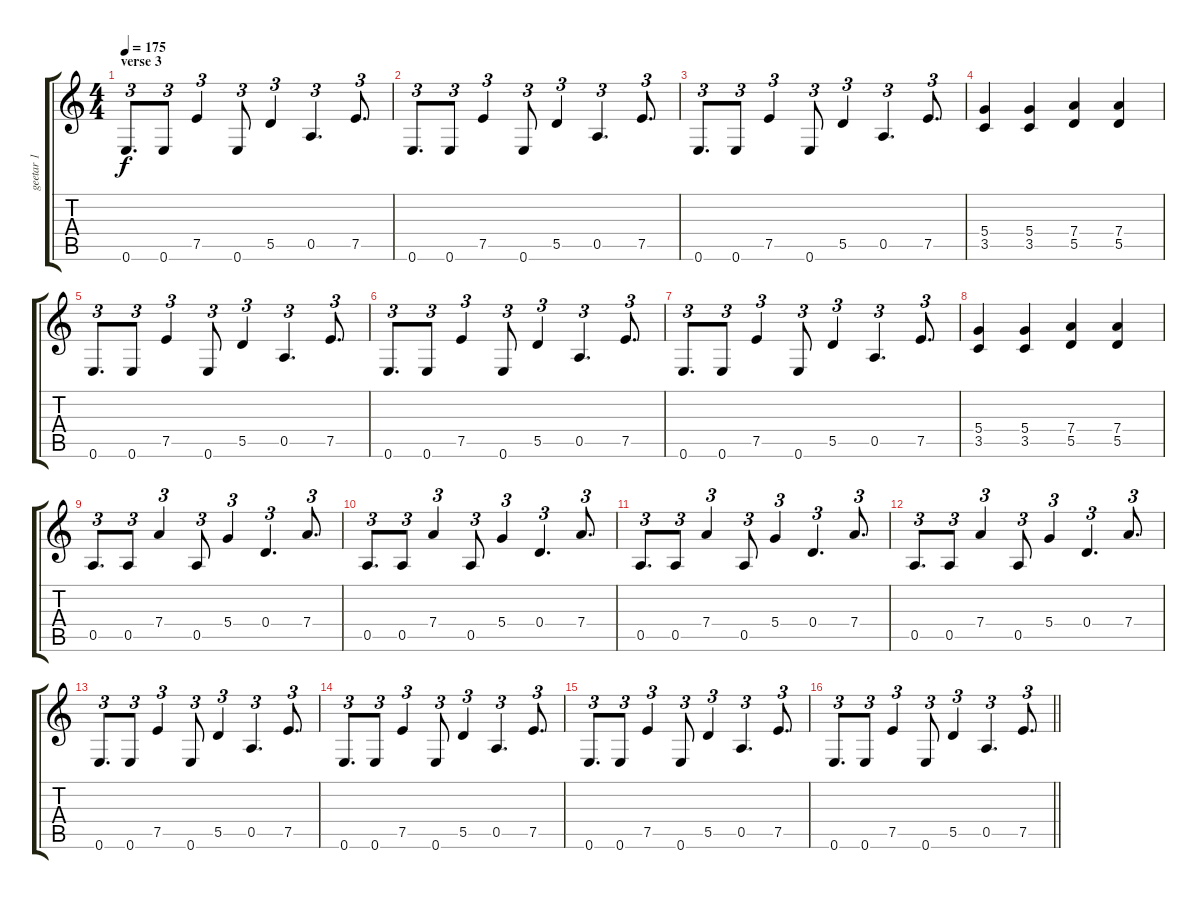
\track ("geetar 1" "geetar 1") {instrument distortionguitar}
\staff {score tabs}
\tuning (E4 B3 G3 D3 A2 E2) {hide}
\ts (4 4)
\section ("" "verse 3")
\tempo 175
\clef g2
\ks c
0.6.8{d tu (3 2) dy f} 0.6.8{tu (3 2)} 7.5.4{tu (3 2)} 0.6.8{tu (3 2)} 5.5.4{tu (3 2)} 0.5.4{d tu (3 2)} 7.5.8{d tu (3 2)} |
0.6.8{d tu (3 2)} 0.6.8{tu (3 2)} 7.5.4{tu (3 2)} 0.6.8{tu (3 2)} 5.5.4{tu (3 2)} 0.5.4{d tu (3 2)} 7.5.8{d tu (3 2)} |
0.6.8{d tu (3 2)} 0.6.8{tu (3 2)} 7.5.4{tu (3 2)} 0.6.8{tu (3 2)} 5.5.4{tu (3 2)} 0.5.4{d tu (3 2)} 7.5.8{d tu (3 2)} |
(5.4 3.5).4 (5.4 3.5).4 (7.4 5.5).4 (7.4 5.5).4 |
0.6.8{d tu (3 2)} 0.6.8{tu (3 2)} 7.5.4{tu (3 2)} 0.6.8{tu (3 2)} 5.5.4{tu (3 2)} 0.5.4{d tu (3 2)} 7.5.8{d tu (3 2)} |
0.6.8{d tu (3 2)} 0.6.8{tu (3 2)} 7.5.4{tu (3 2)} 0.6.8{tu (3 2)} 5.5.4{tu (3 2)} 0.5.4{d tu (3 2)} 7.5.8{d tu (3 2)} |
0.6.8{d tu (3 2)} 0.6.8{tu (3 2)} 7.5.4{tu (3 2)} 0.6.8{tu (3 2)} 5.5.4{tu (3 2)} 0.5.4{d tu (3 2)} 7.5.8{d tu (3 2)} |
(5.4 3.5).4 (5.4 3.5).4 (7.4 5.5).4 (7.4 5.5).4 |
0.5.8{d tu (3 2)} 0.5.8{tu (3 2)} 7.4.4{tu (3 2)} 0.5.8{tu (3 2)} 5.4.4{tu (3 2)} 0.4.4{d tu (3 2)} 7.4.8{d tu (3 2)} |
0.5.8{d tu (3 2)} 0.5.8{tu (3 2)} 7.4.4{tu (3 2)} 0.5.8{tu (3 2)} 5.4.4{tu (3 2)} 0.4.4{d tu (3 2)} 7.4.8{d tu (3 2)} |
0.5.8{d tu (3 2)} 0.5.8{tu (3 2)} 7.4.4{tu (3 2)} 0.5.8{tu (3 2)} 5.4.4{tu (3 2)} 0.4.4{d tu (3 2)} 7.4.8{d tu (3 2)} |
0.5.8{d tu (3 2)} 0.5.8{tu (3 2)} 7.4.4{tu (3 2)} 0.5.8{tu (3 2)} 5.4.4{tu (3 2)} 0.4.4{d tu (3 2)} 7.4.8{d tu (3 2)} |
0.6.8{d tu (3 2)} 0.6.8{tu (3 2)} 7.5.4{tu (3 2)} 0.6.8{tu (3 2)} 5.5.4{tu (3 2)} 0.5.4{d tu (3 2)} 7.5.8{d tu (3 2)} |
0.6.8{d tu (3 2)} 0.6.8{tu (3 2)} 7.5.4{tu (3 2)} 0.6.8{tu (3 2)} 5.5.4{tu (3 2)} 0.5.4{d tu (3 2)} 7.5.8{d tu (3 2)} |
0.6.8{d tu (3 2)} 0.6.8{tu (3 2)} 7.5.4{tu (3 2)} 0.6.8{tu (3 2)} 5.5.4{tu (3 2)} 0.5.4{d tu (3 2)} 7.5.8{d tu (3 2)} |
\barLineRight lightlight
0.6.8{d tu (3 2)} 0.6.8{tu (3 2)} 7.5.4{tu (3 2)} 0.6.8{tu (3 2)} 5.5.4{tu (3 2)} 0.5.4{d tu (3 2)} 7.5.8{d tu (3 2)}
